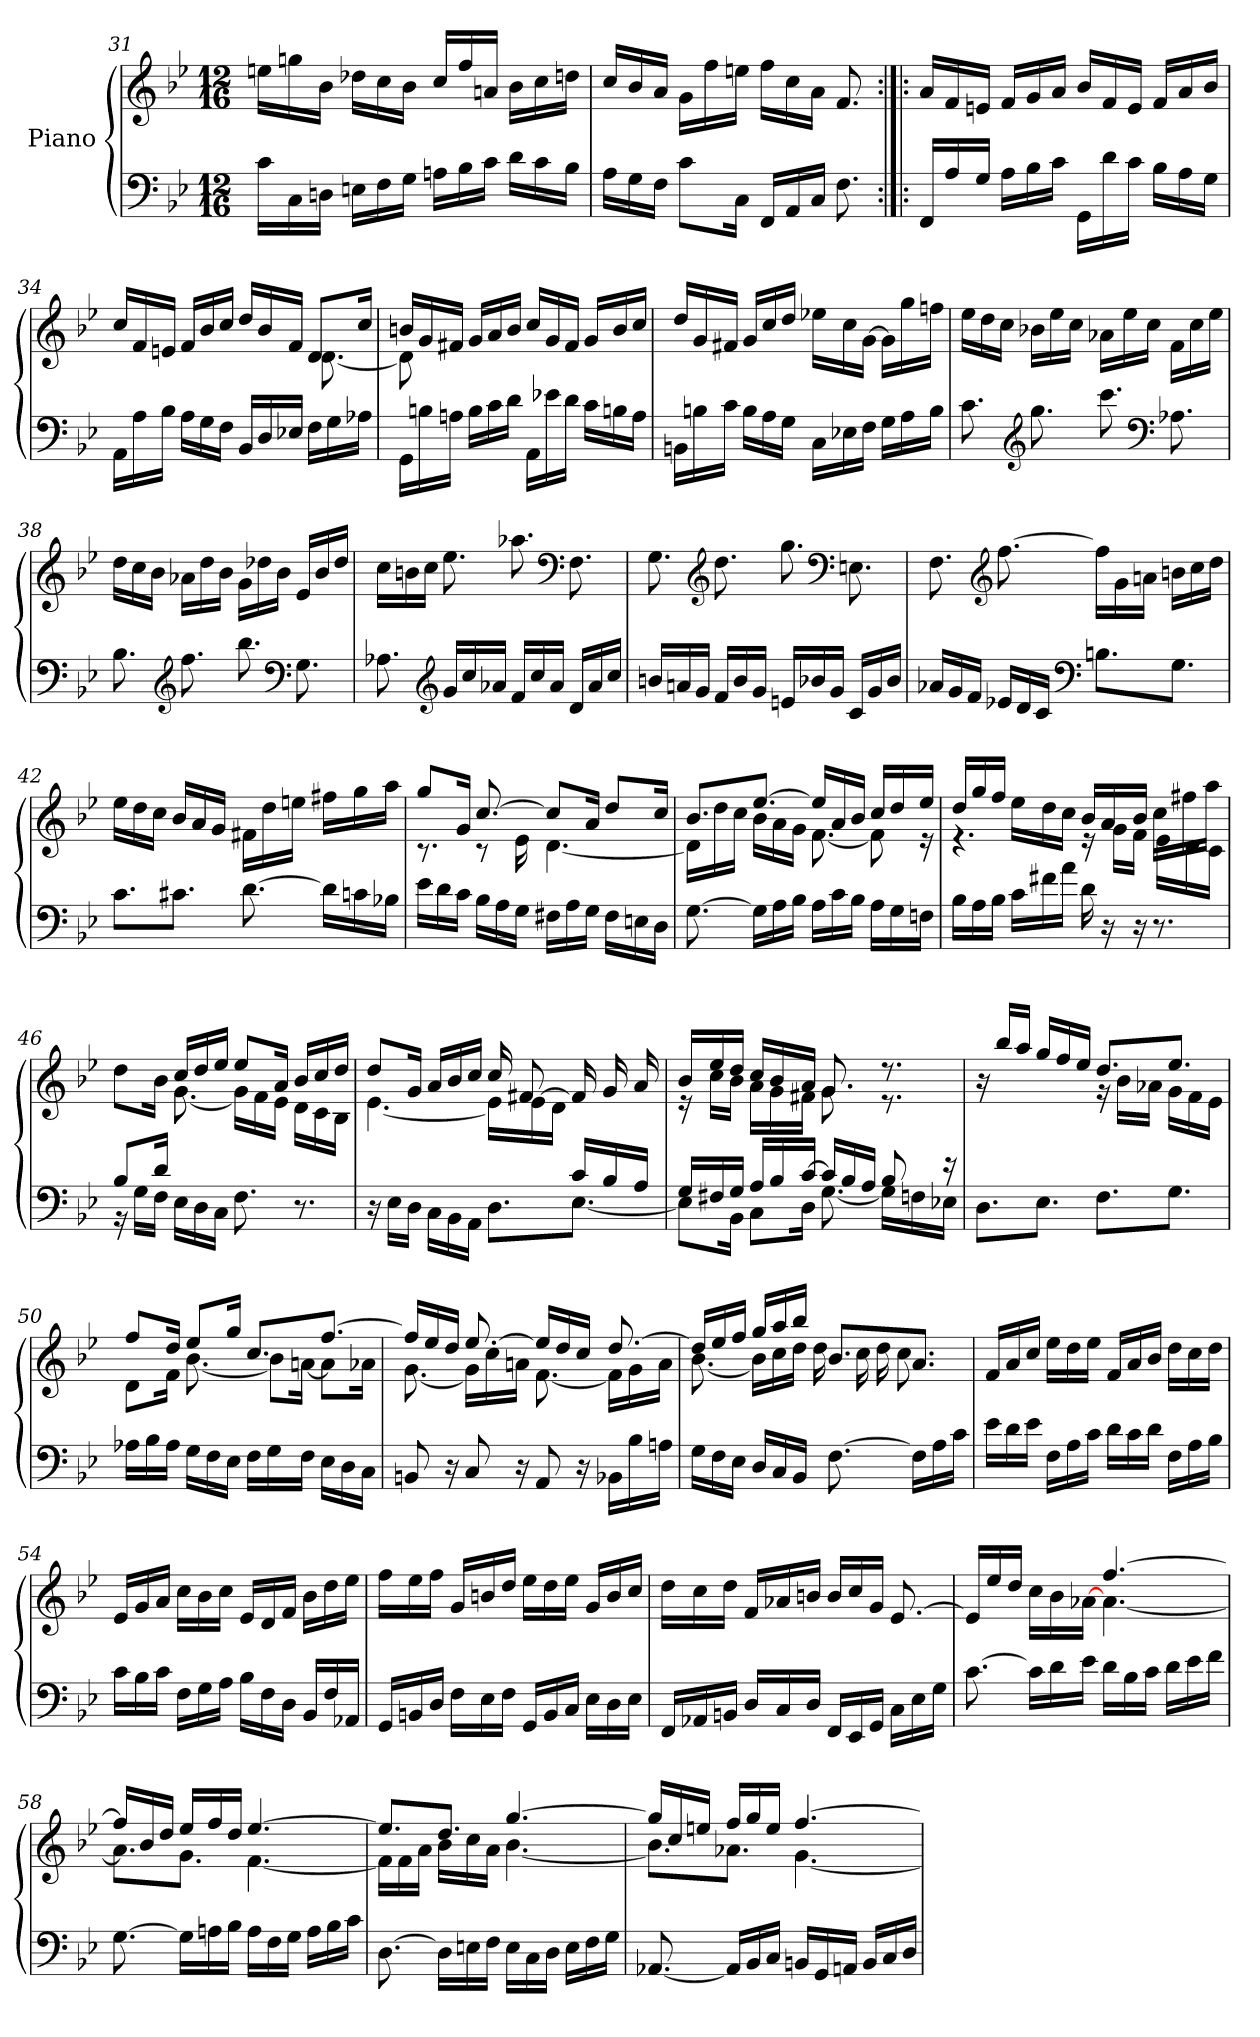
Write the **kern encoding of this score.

**kern	**kern
*part1	*part1
*staff2	*staff1
*I"Piano	*
!!LO:LB:g=z
*clefF4	*clefG2
*k[b-e-]	*k[b-e-]
*B-:	*B-:
*M12/16	*M12/16
=31	=31
*	*^
!	!	!LO:N:vis=1
16cLL	16een\LL	2.ryy
16C	16ggn\	.
16DnJJ	16b-\JJ	.
16EnLL	16dd-X\LL	.
16F	16cc\	.
16GJJ	16b-\JJ	.
16AnLL	16ccLL	.
16B-	16ff	.
16cJJ	16anJJ	.
16dLL	16b-\LL	.
16c	16cc\	.
16B-JJ	16ddn\JJ	.
=32	=32	=32
!	!	!LO:N:vis=1
16ALL	16cc/LL	2.ryy
16G	16b-/	.
16FJJ	16a/JJ	.
8cL	16g\LL	.
.	16ff\	.
16CJ	16een\JJ	.
16FFLL	16ff\LL	.
16AA	16cc\	.
16CJJ	16a\JJ	.
8.F	8.f/	.
=33:|!|:	=33:|!|:	=33:|!|:
!	!	!LO:N:vis=1
16FFLL	16a/LL	2.ryy
16A	16f/	.
16GJJ	16en/JJ	.
16ALL	16fLL	.
16B-	16g	.
16cJJ	16aJJ	.
16GGLL	16b-LL	.
16d	16f	.
16cJJ	16eJJ	.
16B-LL	16fLL	.
16A	16a	.
16GJJ	16b-JJ	.
!!LO:LB:g=z	!!
=34	=34	=34
16AALL	16cc/LL	4.ryy
16A	16f/	.
16B-JJ	16en/JJ	.
16ALL	16fLL	.
16G	16b-	.
16FJJ	16ccJJ	.
16BB-LL	16ddLL	8.ryy
16D	16b-	.
16E-XJJ	16fJJ	.
16FLL	8dL	[8.d\
16G	.	.
16A-XJJ	16ccJ	.
=35	=35	=35
16GGLL	16bnLL	8d\]
16Bn	16g	.
16AnJJ	16f#XJJ	16ryy
16BLL	16gLL	8.ryy
16c	16a	.
16dJJ	16bJJ	.
16AALL	16cc/LL	4.ryy
16e-X	16g/	.
16dJJ	16f#/JJ	.
16cLL	16gLL	.
16Bn	16b	.
16AJJ	16ccJJ	.
=36	=36	=36
!	!	!LO:N:vis=1
16BBnLL	16dd/LL	2.ryy
16Bn	16g/	.
16cJJ	16f#X/JJ	.
16BLL	16gLL	.
16A	16cc	.
16GJJ	16ddJJ	.
16CLL	16ee-X\LL	.
16E-X	16cc\	.
16FJJ	[16g\JJ	.
16GLL	16g\LL]	.
16A	16gg\	.
16BJJ	16ffn\JJ	.
*	*v	*v
!!LO:LB:g=z
=37	=37
8.c	16ee-\LL
.	16dd\
.	16cc\JJ
*clefG2	*
8.gg	16b-X\LL
.	16ee-\
.	16cc\JJ
8.ccc	16a-X\LL
.	16ee-\
.	16cc\JJ
*clefF4	*
8.A-X	16f\LL
.	16cc\
.	16ee-\JJ
=38	=38
8.B-	16dd\LL
.	16cc\
.	16b-\JJ
*clefG2	*
8.ff	16a-XLL
.	16dd
.	16b-JJ
8.bb-	16gLL
.	16dd-X
.	16b-JJ
*clefF4	*
8.G	16e-LL
.	16b-
.	16dd-JJ
=39	=39
8.A-X	16cc\LL
.	16bn\
.	16cc\JJ
*clefG2	*
16gLL	8.ee-\
16cc	.
16a-XJJ	.
16fLL	8.aa-X\
16cc	.
16a-JJ	.
*	*clefF4
16dLL	8.F
16a-	.
16ccJJ	.
!!LO:LB:g=z
=40	=40
16bnLL	8.G
16an	.
16gJJ	.
*	*clefG2
16fLL	8.dd\
16b	.
16gJJ	.
16enLL	8.gg\
16b-X	.
16gJJ	.
*	*clefF4
16cLL	8.En
16g	.
16b-JJ	.
=41	=41
16a-XLL	8.F
16g	.
16fJJ	.
*	*clefG2
16e-XLL	[8.ff\
16d	.
16cJJ	.
*clefF4	*
8.BnL	16ffLL]
.	16g
.	16anJJ
8.GJ	16bnLL
.	16cc
.	16ddJJ
=42	=42
8.c\L	16ee-LL
.	16dd
.	16ccJJ
8.c#X\J	16b-LL
.	16a
.	16gJJ
[8.d\	16f#XLL
.	16dd
.	16eenJJ
16d\LL]	16ff#XLL
16cn\	16gg
16B-X\JJ	16aaJJ
!!LO:LB:g=z
=43	=43
*	*^
16e-LL	8ggL	8.r
16d	.	.
16cJJ	16gJ	.
16B-LL	[8.cc/	8r
16A	.	.
16GJJ	.	16e-\
16F#XLL	8cc/L]	[4.d\
16A	.	.
16GJJ	16a/J	.
16F#LL	8ddL	.
16En	.	.
16DJJ	16ccJ	.
=44	=44	=44
[8.G\	8.b-L	16dLL]
.	.	16dd
.	.	16ccJJ
16G\LL]	[8.ee-J	16b-\LL
16A\	.	16a\
16B-\JJ	.	16g\JJ
16A\LL	16ee-/LL]	[8.f\
16c\	16a/	.
16B-\JJ	16b-/JJ	.
16A\LL	16ccLL	8f\]
16G\	16dd	.
16Fn\JJ	16ee-JJ	16r
=45	=45	=45
16B-LL	16dd/LL	4.r
16A	16gg/	.
16B-JJ	16ff\JJ	.
16cLL	16ee-/LL	.
16f#X	16dd\	.
16aJJ	16cc\JJ	.
16d	16b-LL	16r
16r	16a	16g\LL
16r	16b-JJ	16f\JJ
8.r	16cc/LL	16e-LL
.	16ff#X\	16d
.	16aa\JJ	16cJJ
!!LO:LB:g=z	!!
=46	=46	=46
*^	*	*
8B-/L	16r	8ddL	8.ryy
.	16G\LL	.	.
16d/J	16F\JJ	16b-J	.
8.ryy	16E-\LL	16ccLL	[8.g\
.	16D\	16dd	.
.	16C\JJ	16ee-JJ	.
8.ryy	8.F\	8ee-L	16gLL]
.	.	.	16f
.	.	16aJ	16e-JJ
8.ryy	8.r	16b-/LL	16d\LL
.	.	16cc/	16c\
.	.	16dd/JJ	16B-\JJ
=47	=47	=47	=47
4.ryy	16r	8ddL	[4.e-\
.	16E-\LL	.	.
.	16D\JJ	16gJ	.
.	16C\LL	16aLL	.
.	16BB-\	16b-	.
.	16AA\JJ	16ccJJ	.
8.ryy	8.DL	16cc/LL	16e-\LL]
.	.	[8f#X/J	16e-\
.	.	.	16d\JJ
16c/LL	[8.E-J	16f#LL]	8.ryy
16B-/	.	16g	.
16A/JJ	.	16aJJ	.
=48	=48	=48	=48
16GLL	8E-L]	16b-/LL	16r
16F#X	.	16ee-/	16cc\LL
16GJJ	16BB-J	16dd/JJ	16b-\JJ
16A/LL	8CL	16cc/LL	16a\LL
16B-/	.	16b-/	16g\
[16c/JJ	16DJ	16a/JJ	16f#X\JJ
16cLL]	[8.G\	8.g/	8.g\
16B-	.	.	.
16AJJ	.	.	.
8B-/	16G\LL]	8.r	8.r
.	16Fn\	.	.
16r	16E-X\JJ	.	.
*v	*v	*	*
!!LO:LB:g=z	!!
=49	=49	=49
8.DL	16r	4.ryy
.	16bb-/LL	.
.	16aa/JJ	.
8.E-J	16gg/LL	.
.	16ff/	.
.	16ee-/JJ	.
8.FL	8.ddL	16r
.	.	16b-LL
.	.	16a-XJJ
8.GJ	8.ee-J	16gLL
.	.	16f
.	.	16e-JJ
=50	=50	=50
16A-XLL	8ffL	8dL
16B-	.	.
16A-JJ	16ddJ	16fJ
16GLL	8ee-L	[8.b-\
16F	.	.
16E-JJ	16ggJ	.
16FLL	8.cc/L	8b-\L]
16G	.	.
16FJJ	.	[16an\J
16E-LL	[8.ff/J	8a\L]
16D	.	.
16CJJ	.	16a-X\J
=51	=51	=51
8BBn/	16ffLL]	[8.g\
.	16ee-	.
16r	16ddJJ	.
8C/	[8.ee-/	16g\LL]
.	.	16cc\
16r	.	16an\JJ
8AA/	16ee-/LL]	[8.f\
.	16dd/	.
16r	16cc/JJ	.
16BB-XLL	[8.dd/	16f\LL]
16B-	.	16g\
16AnJJ	.	16a\JJ
!!LO:LB:g=z	!!
=52	=52	=52
16G\LL	16dd/LL]	[8.b-\
16F\	16ee-/	.
16E-\JJ	16ff/JJ	.
16DLL	16ggLL	16b-\LL]
16C	16aa	16cc\
16BB-JJ	16bb-JJ	16dd\JJ
[8.F\	8.b-L	16dd\LL
.	.	16cc\
.	.	16dd\
16F\LL]	8.aJ	8.cc\J
16A\	.	.
16c\JJ	.	.
=53	=53	=53
!	!	!LO:N:vis=1
16e-LL	16fLL	2.ryy
16d	16a	.
16e-JJ	16ccJJ	.
16FLL	16ee-\LL	.
16A	16dd\	.
16cJJ	16ee-\JJ	.
16dLL	16f/LL	.
16c	16a/	.
16dJJ	16b-/JJ	.
16FLL	16dd\LL	.
16A	16cc\	.
16B-JJ	16dd\JJ	.
=54	=54	=54
!	!	!LO:N:vis=1
16cLL	16e-LL	2.ryy
16B-	16g	.
16cJJ	16aJJ	.
16FLL	16cc\LL	.
16G	16b-\	.
16AJJ	16cc\JJ	.
16B-LL	16e-LL	.
16F	16d	.
16DJJ	16fJJ	.
16BB-/LL	16b-\LL	.
16F/	16dd\	.
16AA-X/JJ	16ee-\JJ	.
!!LO:LB:g=z	!!
=55	=55	=55
!	!	!LO:N:vis=1
16GG/LL	16ff\LL	2.ryy
16BBn/	16ee-\	.
16D/JJ	16ff\JJ	.
16FLL	16g/LL	.
16E-	16bn/	.
16FJJ	16dd/JJ	.
16GG/LL	16ee-\LL	.
16BB/	16dd\	.
16C/JJ	16ee-\JJ	.
16E-LL	16gLL	.
16D	16b	.
16E-JJ	16ccJJ	.
=56	=56	=56
!	!	!LO:N:vis=1
16FF/LL	16dd\LL	2.ryy
16AA-X/	16cc\	.
16BBn/JJ	16dd\JJ	.
16DLL	16fLL	.
16C	16a-X	.
16DJJ	16bnJJ	.
16FF/LL	16b/LL	.
16EE-/	16cc/	.
16GG/JJ	16g/JJ	.
16CLL	[8.e-/	.
16E-	.	.
16GJJ	.	.
=57	=57	=57
[8.c\	16e-/LL]	8.ryy
.	16ee-/	.
.	16dd/JJ	.
16c\LL]	8.ryy	16ccLL
16d\	.	16b-
16e-\JJ	.	[16a-XJJ
16d\LL	[4.ff/	[4.a-\
16B-\	.	.
16c\JJ	.	.
16d\LL	.	.
16e-\	.	.
16f\JJ	.	.
!!LO:LB:g=z	!!
=58	=58	=58
[8.G\	16ffLL]	8.a-\L]
.	16b-	.
.	16ddJJ	.
16G\LL]	16ee-LL	8.g\J
16An\	16ff	.
16B-\JJ	16ddJJ	.
16A\LL	[4.ee-/	[4.f\
16F\	.	.
16G\JJ	.	.
16A\LL	.	.
16B-\	.	.
16c\JJ	.	.
=59	=59	=59
[8.D\	8.ee-L]	16f\LL]
.	.	16f\
.	.	16a\JJ
16D\LL]	8.ddJ	16b-LL
16En\	.	16cc
16F\JJ	.	16aJJ
16ELL	[4.gg/	[4.b-\
16C	.	.
16DJJ	.	.
16E\LL	.	.
16F\	.	.
16G\JJ	.	.
=60	=60	=60
[8.AA-X/	16gg/LL]	8.b-\L]
.	16cc/	.
.	16een/JJ	.
16AA-/LL]	16ff/LL	8.a-X\J
16BB-/	16gg/	.
16C/JJ	16ee/JJ	.
16BBn/LL	[4.ff/	[4.g\
16GG/	.	.
16AAn/JJ	.	.
16BB/LL	.	.
16C/	.	.
16D/JJ	.	.
*	*v	*v
=	=
*-	*-
